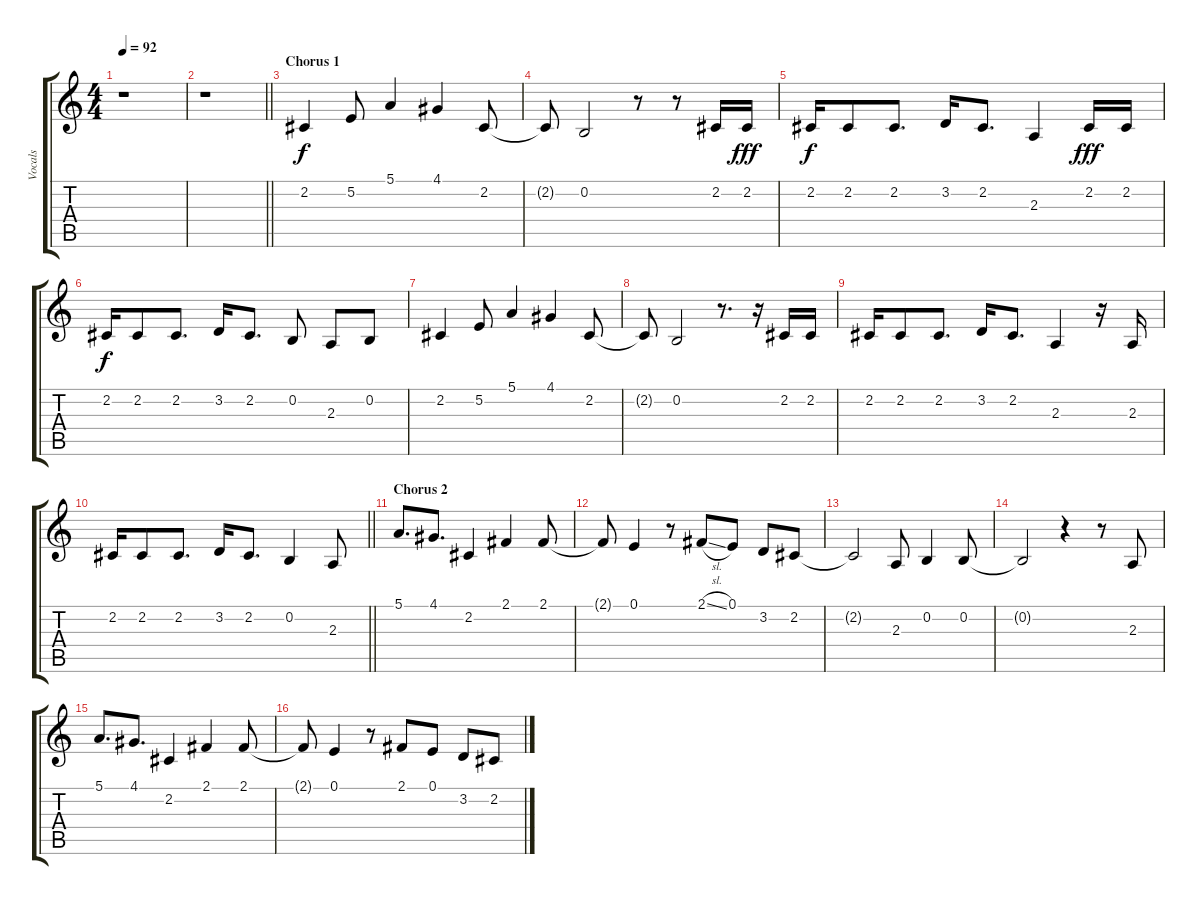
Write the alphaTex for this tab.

\track ("Vocals" "Vocals") {instrument cello}
\staff {score tabs}
\tuning (E4 B3 G3 D3 A2 E2) {hide}
\ts (4 4)
\tempo 92
\clef g2
\ks c
r.1{dy f} |
\barLineRight lightlight
r.1 |
\section ("" "Chorus 1")
2.2.4 5.2.8 5.1.4 4.1.4 2.2.8 |
2.2{t}.8 0.2.2 r.8 r.8 2.2.16 2.2.16{dy fff} |
2.2.16{dy f} 2.2.8 2.2.8{d} 3.2.16 2.2.8{d} 2.3.4 2.2.16{dy fff} 2.2.16 |
2.2.16{dy f} 2.2.8 2.2.8{d} 3.2.16 2.2.8{d} 0.2.8 2.3.8 0.2.8 |
2.2.4 5.2.8 5.1.4 4.1.4 2.2.8 |
2.2{t}.8 0.2.2 r.8{d} r.16 2.2.16 2.2.16 |
2.2.16 2.2.8 2.2.8{d} 3.2.16 2.2.8{d} 2.3.4 r.16 2.3.16 |
\barLineRight lightlight
2.2.16 2.2.8 2.2.8{d} 3.2.16 2.2.8{d} 0.2.4 2.3.8 |
\section ("" "Chorus 2")
5.1.8{d} 4.1.8{d} 2.2.4 2.1.4 2.1.8 |
2.1{t}.8 0.1.4 r.8 2.1{sl}.8 0.1.8 3.2.8 2.2.8 |
2.2{t}.2 2.3.8 0.2.4 0.2.8 |
0.2{t}.2 r.4 r.8 2.3.8 |
5.1.8{d} 4.1.8{d} 2.2.4 2.1.4 2.1.8 |
2.1{t}.8 0.1.4 r.8 2.1.8 0.1.8 3.2.8 2.2.8
